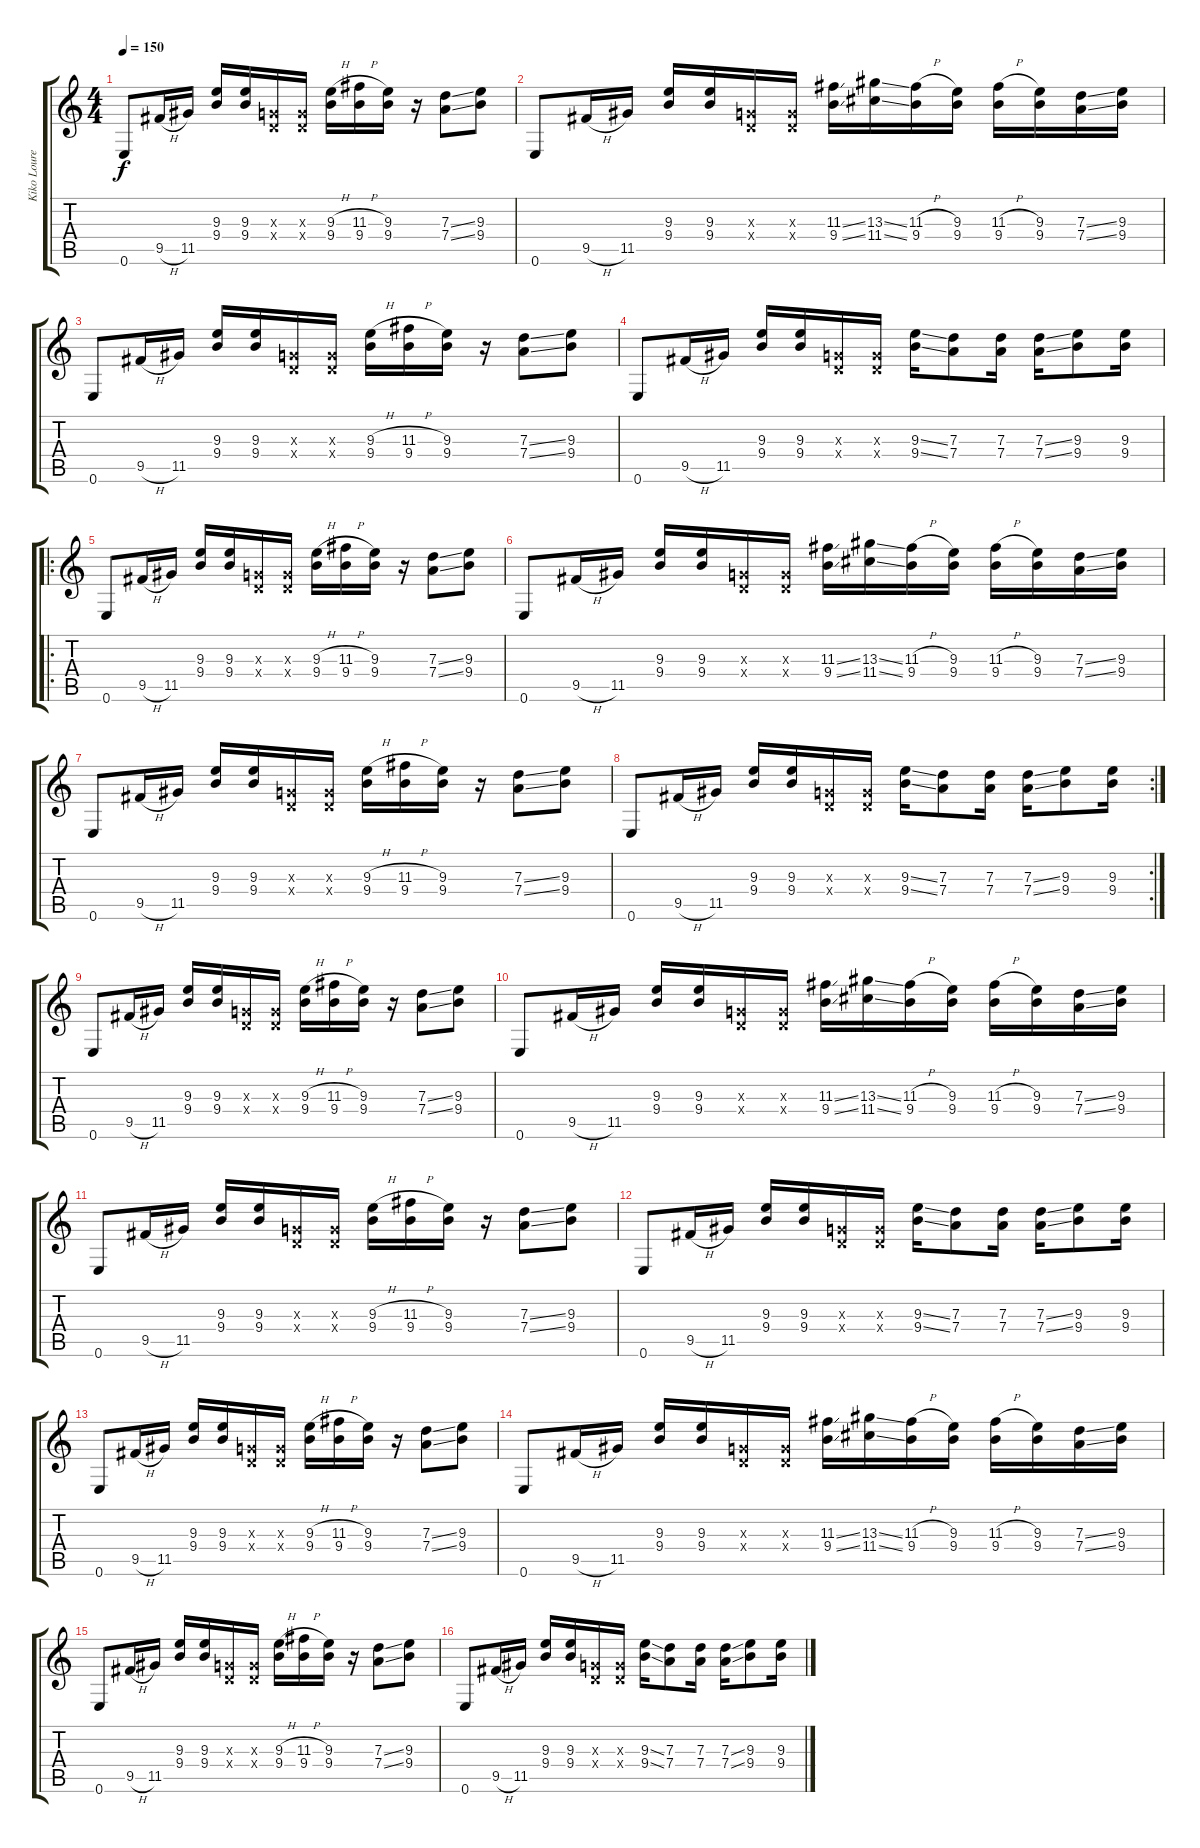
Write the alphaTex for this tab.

\track ("Kiko Loureiro" "Kiko Loure") {instrument distortionguitar}
\staff {score tabs}
\tuning (E4 B3 G3 D3 A2 E2) {hide}
\ts (4 4)
\tempo 150
\tempo 100
\tempo 150
\clef g2
\ks c
0.6.8{dy f instrument distortionguitar} 9.5{h}.16 11.5.16 (9.3 9.4).16 (9.3 9.4).16 (0.3{x} 0.4{x}).16 (0.3{x} 0.4{x}).16 (9.3{h} 9.4).16 (11.3{h} 9.4).16 (9.3 9.4).16 r.16 (7.3{ss} 7.4{ss}).8 (9.3 9.4).8 |
0.6.8 9.5{h}.16 11.5.16 (9.3 9.4).16 (9.3 9.4).16 (0.3{x} 0.4{x}).16 (0.3{x} 0.4{x}).16 (11.3{ss} 9.4{ss}).16 (13.3{ss} 11.4{ss}).16 (11.3{h} 9.4).16 (9.3 9.4).16 (11.3{h} 9.4).16 (9.3 9.4).16 (7.3{ss} 7.4{ss}).16 (9.3 9.4).16 |
0.6.8 9.5{h}.16 11.5.16 (9.3 9.4).16 (9.3 9.4).16 (0.3{x} 0.4{x}).16 (0.3{x} 0.4{x}).16 (9.3{h} 9.4).16 (11.3{h} 9.4).16 (9.3 9.4).16 r.16 (7.3{ss} 7.4{ss}).8 (9.3 9.4).8 |
0.6.8 9.5{h}.16 11.5.16 (9.3 9.4).16 (9.3 9.4).16 (0.3{x} 0.4{x}).16 (0.3{x} 0.4{x}).16 (9.3{ss} 9.4{ss}).16 (7.3 7.4).8 (7.3 7.4).16 (7.3{ss} 7.4{ss}).16 (9.3 9.4).8 (9.3 9.4).16 |
\ro
0.6.8 9.5{h}.16 11.5.16 (9.3 9.4).16 (9.3 9.4).16 (0.3{x} 0.4{x}).16 (0.3{x} 0.4{x}).16 (9.3{h} 9.4).16 (11.3{h} 9.4).16 (9.3 9.4).16 r.16 (7.3{ss} 7.4{ss}).8 (9.3 9.4).8 |
0.6.8 9.5{h}.16 11.5.16 (9.3 9.4).16 (9.3 9.4).16 (0.3{x} 0.4{x}).16 (0.3{x} 0.4{x}).16 (11.3{ss} 9.4{ss}).16 (13.3{ss} 11.4{ss}).16 (11.3{h} 9.4).16 (9.3 9.4).16 (11.3{h} 9.4).16 (9.3 9.4).16 (7.3{ss} 7.4{ss}).16 (9.3 9.4).16 |
0.6.8 9.5{h}.16 11.5.16 (9.3 9.4).16 (9.3 9.4).16 (0.3{x} 0.4{x}).16 (0.3{x} 0.4{x}).16 (9.3{h} 9.4).16 (11.3{h} 9.4).16 (9.3 9.4).16 r.16 (7.3{ss} 7.4{ss}).8 (9.3 9.4).8 |
\rc 2
0.6.8 9.5{h}.16 11.5.16 (9.3 9.4).16 (9.3 9.4).16 (0.3{x} 0.4{x}).16 (0.3{x} 0.4{x}).16 (9.3{ss} 9.4{ss}).16 (7.3 7.4).8 (7.3 7.4).16 (7.3{ss} 7.4{ss}).16 (9.3 9.4).8 (9.3 9.4).16 |
0.6.8 9.5{h}.16 11.5.16 (9.3 9.4).16 (9.3 9.4).16 (0.3{x} 0.4{x}).16 (0.3{x} 0.4{x}).16 (9.3{h} 9.4).16 (11.3{h} 9.4).16 (9.3 9.4).16 r.16 (7.3{ss} 7.4{ss}).8 (9.3 9.4).8 |
0.6.8 9.5{h}.16 11.5.16 (9.3 9.4).16 (9.3 9.4).16 (0.3{x} 0.4{x}).16 (0.3{x} 0.4{x}).16 (11.3{ss} 9.4{ss}).16 (13.3{ss} 11.4{ss}).16 (11.3{h} 9.4).16 (9.3 9.4).16 (11.3{h} 9.4).16 (9.3 9.4).16 (7.3{ss} 7.4{ss}).16 (9.3 9.4).16 |
0.6.8 9.5{h}.16 11.5.16 (9.3 9.4).16 (9.3 9.4).16 (0.3{x} 0.4{x}).16 (0.3{x} 0.4{x}).16 (9.3{h} 9.4).16 (11.3{h} 9.4).16 (9.3 9.4).16 r.16 (7.3{ss} 7.4{ss}).8 (9.3 9.4).8 |
0.6.8 9.5{h}.16 11.5.16 (9.3 9.4).16 (9.3 9.4).16 (0.3{x} 0.4{x}).16 (0.3{x} 0.4{x}).16 (9.3{ss} 9.4{ss}).16 (7.3 7.4).8 (7.3 7.4).16 (7.3{ss} 7.4{ss}).16 (9.3 9.4).8 (9.3 9.4).16 |
0.6.8 9.5{h}.16 11.5.16 (9.3 9.4).16 (9.3 9.4).16 (0.3{x} 0.4{x}).16 (0.3{x} 0.4{x}).16 (9.3{h} 9.4).16 (11.3{h} 9.4).16 (9.3 9.4).16 r.16 (7.3{ss} 7.4{ss}).8 (9.3 9.4).8 |
0.6.8 9.5{h}.16 11.5.16 (9.3 9.4).16 (9.3 9.4).16 (0.3{x} 0.4{x}).16 (0.3{x} 0.4{x}).16 (11.3{ss} 9.4{ss}).16 (13.3{ss} 11.4{ss}).16 (11.3{h} 9.4).16 (9.3 9.4).16 (11.3{h} 9.4).16 (9.3 9.4).16 (7.3{ss} 7.4{ss}).16 (9.3 9.4).16 |
0.6.8 9.5{h}.16 11.5.16 (9.3 9.4).16 (9.3 9.4).16 (0.3{x} 0.4{x}).16 (0.3{x} 0.4{x}).16 (9.3{h} 9.4).16 (11.3{h} 9.4).16 (9.3 9.4).16 r.16 (7.3{ss} 7.4{ss}).8 (9.3 9.4).8 |
0.6.8 9.5{h}.16 11.5.16 (9.3 9.4).16 (9.3 9.4).16 (0.3{x} 0.4{x}).16 (0.3{x} 0.4{x}).16 (9.3{ss} 9.4{ss}).16 (7.3 7.4).8 (7.3 7.4).16 (7.3{ss} 7.4{ss}).16 (9.3 9.4).8 (9.3 9.4).16
